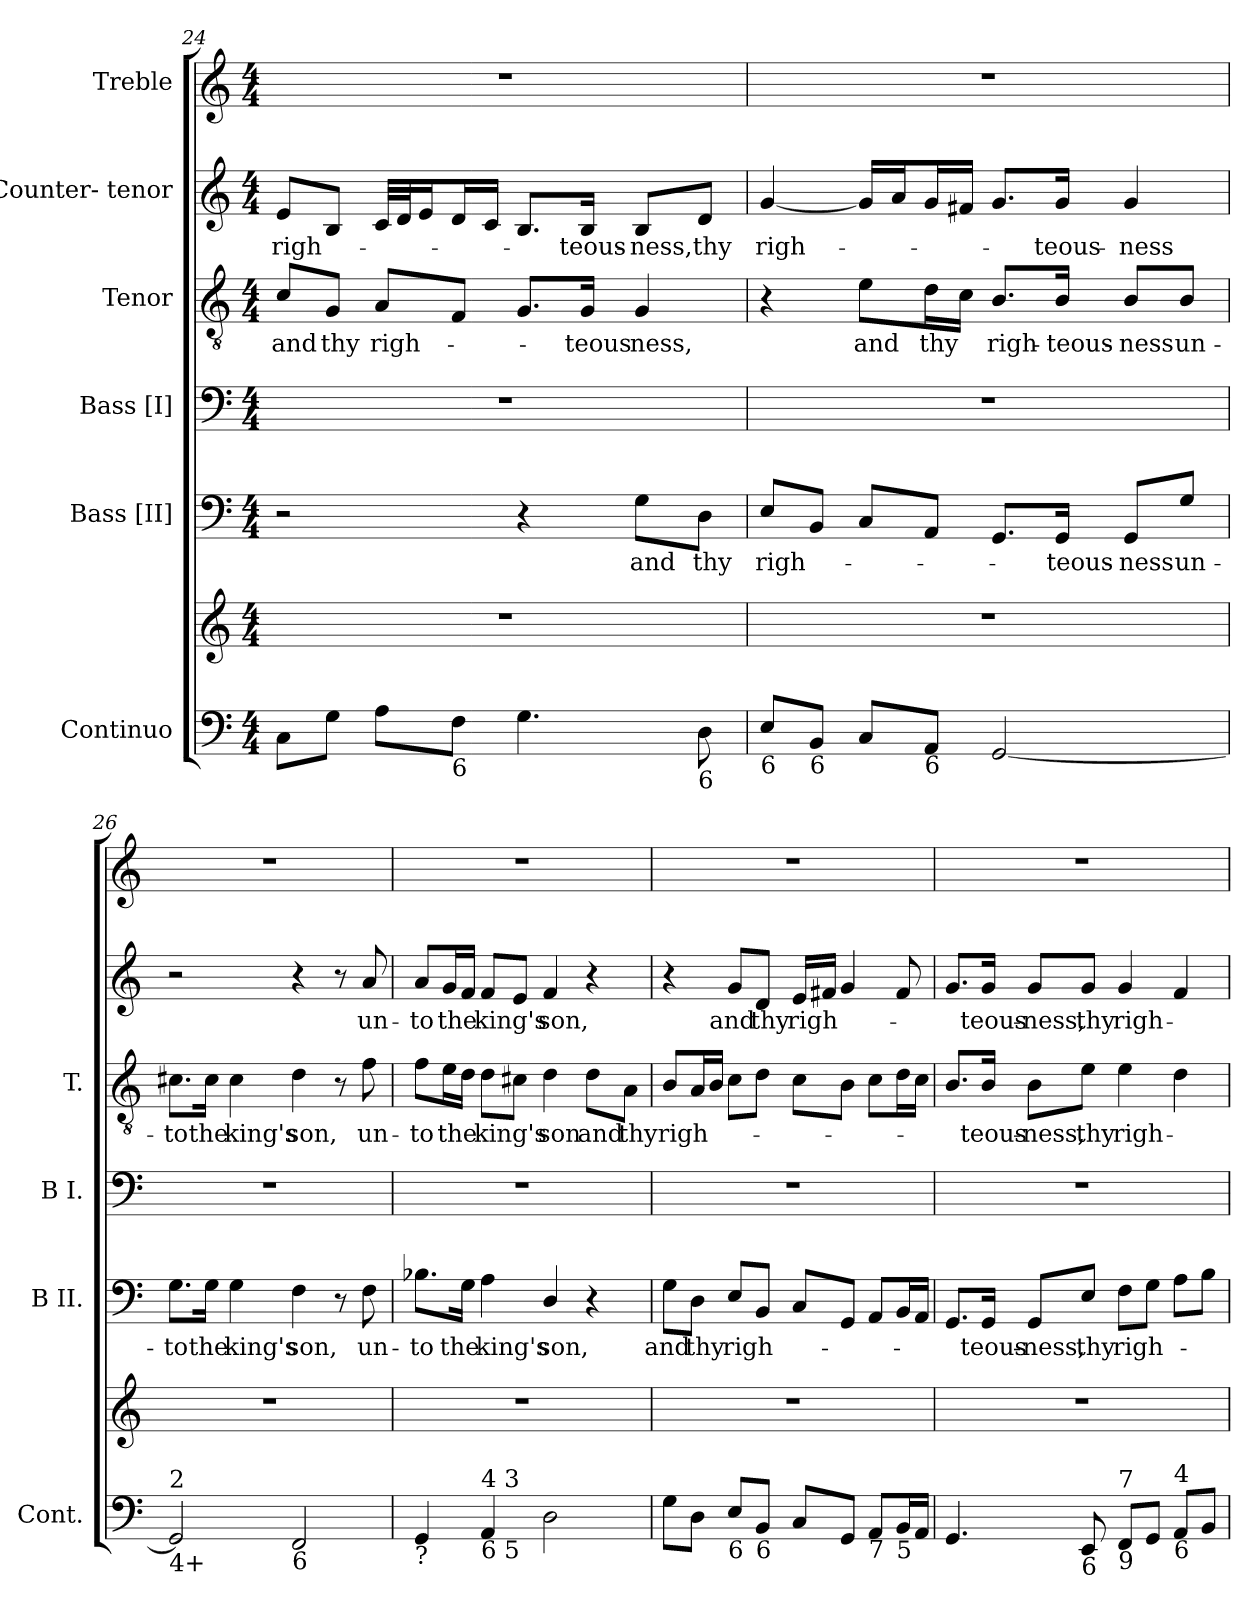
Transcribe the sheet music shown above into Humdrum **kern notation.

**kern	**kern	**kern	**text	**kern	**kern	**text	**kern	**text	**kern
*part6	*part6	*part5	*part5	*part4	*part3	*part3	*part2	*part2	*part1
*staff7	*staff6	*staff5	*staff5	*staff4	*staff3	*staff3	*staff2	*staff2	*staff1
*I"Continuo	*	*I"Bass [II]	*	*I"Bass [I]	*I"Tenor	*	*I"Counter- tenor	*	*I"Treble
*I'Cont.	*	*I'B II.	*	*I'B I.	*I'T.	*	*	*	*
!!LO:PB:g=z
*clefF4	*clefG2	*clefF4	*	*clefF4	*clefGv2	*	*clefG2	*	*clefG2
*	*	*	*	*	*ITrd7c12	*	*	*	*
*k[]	*k[]	*k[]	*	*k[]	*k[]	*	*k[]	*	*k[]
*C:	*C:	*C:	*	*C:	*C:	*	*C:	*	*C:
*M4/4	*M4/4	*M4/4	*	*M4/4	*M4/4	*	*M4/4	*	*M4/4
=24	=24	=24	=24	=24	=24	=24	=24	=24	=24
!	!	!	!	!	!	!LO:LY:b:color=#000000	!	!	!
!	!	!	!	!	!	!	!	!LO:LY:b:color=#000000	!
8Ci\L	1r	2r	.	1r	8Ci/L	and	8ei/L	righ-	1r
!	!	!	!	!	!	!LO:LY:b:color=#000000	!	!	!
8Gi\J	.	.	.	.	8GGi/J	thy	8Bi/J	.	.
!	!	!	!	!	!	!LO:LY:b:color=#000000	!	!	!
8Ai\L	.	.	.	.	8AAi/L	righ-	32ci/LLL	.	.
.	.	.	.	.	.	.	32di/J	.	.
.	.	.	.	.	.	.	16ei/J	.	.
!LO:TX:b:t=6	!	!	!	!	!	!	!	!	!
8Fi\J	.	.	.	.	8FFi/J	.	16di/L	.	.
.	.	.	.	.	.	.	16ci/JJ	.	.
4.Gi\	.	4r	.	.	8.GGi/L	.	8.Bi/L	.	.
!	!	!	!	!	!	!LO:LY:b:color=#000000	!	!	!
!	!	!	!	!	!	!	!	!LO:LY:b:color=#000000	!
.	.	.	.	.	16GGi/Jk	-teous	16Bi/Jk	-teous-	.
!	!	!	!LO:LY:b:color=#000000	!	!	!	!	!	!
!	!	!	!	!	!	!LO:LY:b:color=#000000	!	!	!
!	!	!	!	!	!	!	!	!LO:LY:b:color=#000000	!
.	.	8Gi\L	and	.	4GGi/	ness,	8Bi/L	-ness,	.
!	!	!	!LO:LY:b:color=#000000	!	!	!	!	!	!
!LO:TX:b:t=6	!	!	!	!	!	!	!	!	!
!	!	!	!	!	!	!	!	!LO:LY:b:color=#000000	!
8Di\	.	8Di\J	thy	.	.	.	8di/J	thy	.
=25	=25	=25	=25	=25	=25	=25	=25	=25	=25
!	!	!	!LO:LY:b:color=#000000	!	!	!	!	!	!
!LO:TX:b:t=6	!	!	!	!	!	!	!	!	!
!	!	!	!	!	!	!	!	!LO:LY:b:color=#000000	!
8Ei/L	1r	8Ei/L	righ-	1r	4r	.	[4gi/	righ-	1r
!LO:TX:b:t=6	!	!	!	!	!	!	!	!	!
8BBi/J	.	8BBi/J	.	.	.	.	.	.	.
!	!	!	!	!	!	!LO:LY:b:color=#000000	!	!	!
8Ci/L	.	8Ci/L	.	.	8Ei\L	and	16gi/LL]	.	.
.	.	.	.	.	.	.	16ai/J	.	.
!LO:TX:b:t=6	!	!	!	!	!	!	!	!	!
!	!	!	!	!	!	!LO:LY:b:color=#000000	!	!	!
8AAi/J	.	8AAi/J	.	.	16Di\L	thy	16gi/L	.	.
.	.	.	.	.	16Ci\JJ	.	16f#Xi/JJ	.	.
!	!	!	!	!	!	!LO:LY:b:color=#000000	!	!	!
[2GGi/	.	8.GGi/L	.	.	8.BBi/L	righ-	8.gi/L	.	.
!	!	!	!LO:LY:b:color=#000000	!	!	!	!	!	!
!	!	!	!	!	!	!LO:LY:b:color=#000000	!	!	!
!	!	!	!	!	!	!	!	!LO:LY:b:color=#000000	!
.	.	16GGi/Jk	-teous-	.	16BBi/Jk	-teous-	16gi/Jk	-teous-	.
!	!	!	!LO:LY:b:color=#000000	!	!	!	!	!	!
!	!	!	!	!	!	!LO:LY:b:color=#000000	!	!	!
!	!	!	!	!	!	!	!	!LO:LY:b:color=#000000	!
.	.	8GGi/L	-ness	.	8BBi/L	-ness	4gi/	-ness	.
!	!	!	!LO:LY:b:color=#000000	!	!	!	!	!	!
!	!	!	!	!	!	!LO:LY:b:color=#000000	!	!	!
.	.	8Gi/J	un-	.	8BBi/J	un-	.	.	.
=26	=26	=26	=26	=26	=26	=26	=26	=26	=26
!	!	!	!LO:LY:b:color=#000000	!	!	!	!	!	!
!LO:TX:b:t=4+	!	!	!	!	!	!	!	!	!
!LO:TX:t=2	!	!	!	!	!	!	!	!	!
!	!	!	!	!	!	!LO:LY:b:color=#000000	!	!	!
2GGi/]	1r	8.Gi\L	-to	1r	8.C#Xi\L	-to	2r	.	1r
!	!	!	!LO:LY:b:color=#000000	!	!	!	!	!	!
!	!	!	!	!	!	!LO:LY:b:color=#000000	!	!	!
.	.	16Gi\Jk	the	.	16C#i\Jk	the	.	.	.
!	!	!	!LO:LY:b:color=#000000	!	!	!	!	!	!
!	!	!	!	!	!	!LO:LY:b:color=#000000	!	!	!
.	.	4Gi\	king's	.	4C#i\	king's	.	.	.
!	!	!	!LO:LY:b:color=#000000	!	!	!	!	!	!
!LO:TX:b:t=6	!	!	!	!	!	!	!	!	!
!	!	!	!	!	!	!LO:LY:b:color=#000000	!	!	!
2FFi/	.	4Fi\	son,	.	4Di\	son,	4r	.	.
.	.	8r	.	.	8r	.	8r	.	.
!	!	!	!LO:LY:b:color=#000000	!	!	!	!	!	!
!	!	!	!	!	!	!LO:LY:b:color=#000000	!	!	!
!	!	!	!	!	!	!	!	!LO:LY:b:color=#000000	!
.	.	8Fi\	un-	.	8Fi\	un-	8ai/	un-	.
!!LO:LB:g=z
=27	=27	=27	=27	=27	=27	=27	=27	=27	=27
!	!	!	!LO:LY:b:color=#000000	!	!	!	!	!	!
!	!	!	!	!	!	!LO:LY:b:color=#000000	!	!	!
!LO:TX:b:t=?	!	!	!	!	!	!	!	!	!
!	!	!	!	!	!	!	!	!LO:LY:b:color=#000000	!
4GGi/	1r	8.B-Xi\L	-to	1r	8Fi\L	-to	8ai/L	-to	1r
!	!	!	!	!	!	!LO:LY:b:color=#000000	!	!	!
!	!	!	!	!	!	!	!	!LO:LY:b:color=#000000	!
.	.	.	.	.	16Ei\L	the	16gi/L	the	.
!	!	!	!LO:LY:b:color=#000000	!	!	!	!	!	!
.	.	16Gi\Jk	the	.	16Di\JJ	.	16fi/JJ	.	.
!	!	!	!LO:LY:b:color=#000000	!	!	!	!	!	!
!	!	!	!	!	!	!LO:LY:b:color=#000000	!	!	!
!LO:TX:b:t=6    5	!	!	!	!	!	!	!	!	!
!LO:TX:t=4     3	!	!	!	!	!	!	!	!	!
!	!	!	!	!	!	!	!	!LO:LY:b:color=#000000	!
4AAi/	.	4Ai\	king's	.	8Di\L	king's	8fi/L	king's	.
.	.	.	.	.	8C#Xi\J	.	8ei/J	.	.
!	!	!	!LO:LY:b:color=#000000	!	!	!	!	!	!
!	!	!	!	!	!	!LO:LY:b:color=#000000	!	!	!
!	!	!	!	!	!	!	!	!LO:LY:b:color=#000000	!
2Di\	.	4Di/	son,	.	4Di\	son	4fi/	son,	.
!	!	!	!	!	!	!LO:LY:b:color=#000000	!	!	!
.	.	4r	.	.	8Di\L	and	4r	.	.
!	!	!	!	!	!	!LO:LY:b:color=#000000	!	!	!
.	.	.	.	.	8AAi\J	thy	.	.	.
=28	=28	=28	=28	=28	=28	=28	=28	=28	=28
!	!	!	!LO:LY:b:color=#000000	!	!	!	!	!	!
!	!	!	!	!	!	!LO:LY:b:color=#000000	!	!	!
8Gi\L	1r	8Gi\L	and	1r	8BBi/L	righ-	4r	.	1r
!	!	!	!LO:LY:b:color=#000000	!	!	!	!	!	!
8Di\J	.	8Di\J	thy	.	16AAi/L	.	.	.	.
.	.	.	.	.	16BBi/JJ	.	.	.	.
!	!	!	!LO:LY:b:color=#000000	!	!	!	!	!	!
!LO:TX:b:t=6	!	!	!	!	!	!	!	!	!
!	!	!	!	!	!	!	!	!LO:LY:b:color=#000000	!
8Ei/L	.	8Ei/L	righ-	.	8Ci\L	.	8gi/L	and	.
!LO:TX:b:t=6	!	!	!	!	!	!	!	!	!
!	!	!	!	!	!	!	!	!LO:LY:b:color=#000000	!
8BBi/J	.	8BBi/J	.	.	8Di\J	.	8di/J	thy	.
!	!	!	!	!	!	!	!	!LO:LY:b:color=#000000	!
8Ci/L	.	8Ci/L	.	.	8Ci\L	.	16ei/LL	righ-	.
.	.	.	.	.	.	.	16f#Xi/JJ	.	.
8GGi/J	.	8GGi/J	.	.	8BBi\J	.	4gi/	.	.
!LO:TX:b:t=7	!	!	!	!	!	!	!	!	!
8AAi/L	.	8AAi/L	.	.	8Ci\L	.	.	.	.
!LO:TX:b:t=5	!	!	!	!	!	!	!	!	!
16BBi/L	.	16BBi/L	.	.	16Di\L	.	8f#i/	.	.
16AAi/JJ	.	16AAi/JJ	.	.	16Ci\JJ	.	.	.	.
=29	=29	=29	=29	=29	=29	=29	=29	=29	=29
4.GGi/	1r	8.GGi/L	.	1r	8.BBi/L	.	8.gi/L	.	1r
!	!	!	!LO:LY:b:color=#000000	!	!	!	!	!	!
!	!	!	!	!	!	!LO:LY:b:color=#000000	!	!	!
!	!	!	!	!	!	!	!	!LO:LY:b:color=#000000	!
.	.	16GGi/Jk	-teous-	.	16BBi/Jk	-teous-	16gi/Jk	-teous-	.
!	!	!	!LO:LY:b:color=#000000	!	!	!	!	!	!
!	!	!	!	!	!	!LO:LY:b:color=#000000	!	!	!
!	!	!	!	!	!	!	!	!LO:LY:b:color=#000000	!
.	.	8GGi/L	-ness,	.	8BBi\L	-ness,	8gi/L	-ness,	.
!	!	!	!LO:LY:b:color=#000000	!	!	!	!	!	!
!	!	!	!	!	!	!LO:LY:b:color=#000000	!	!	!
!LO:TX:b:t=6	!	!	!	!	!	!	!	!	!
!	!	!	!	!	!	!	!	!LO:LY:b:color=#000000	!
8EEi/	.	8Ei/J	thy	.	8Ei\J	thy	8gi/J	thy	.
!	!	!	!LO:LY:b:color=#000000	!	!	!	!	!	!
!	!	!	!	!	!	!LO:LY:b:color=#000000	!	!	!
!LO:TX:b:t=9	!	!	!	!	!	!	!	!	!
!LO:TX:t=7	!	!	!	!	!	!	!	!	!
!	!	!	!	!	!	!	!	!LO:LY:b:color=#000000	!
8FFi/L	.	8Fi\L	righ-	.	4Ei\	righ-	4gi/	righ-	.
8GGi/J	.	8Gi\J	.	.	.	.	.	.	.
!LO:TX:b:t=6	!	!	!	!	!	!	!	!	!
!LO:TX:t=4	!	!	!	!	!	!	!	!	!
8AAi/L	.	8Ai\L	.	.	4Di\	.	4fi/	.	.
8BBi/J	.	8Bi\J	.	.	.	.	.	.	.
=	=	=	=	=	=	=	=	=	=
*-	*-	*-	*-	*-	*-	*-	*-	*-	*-
